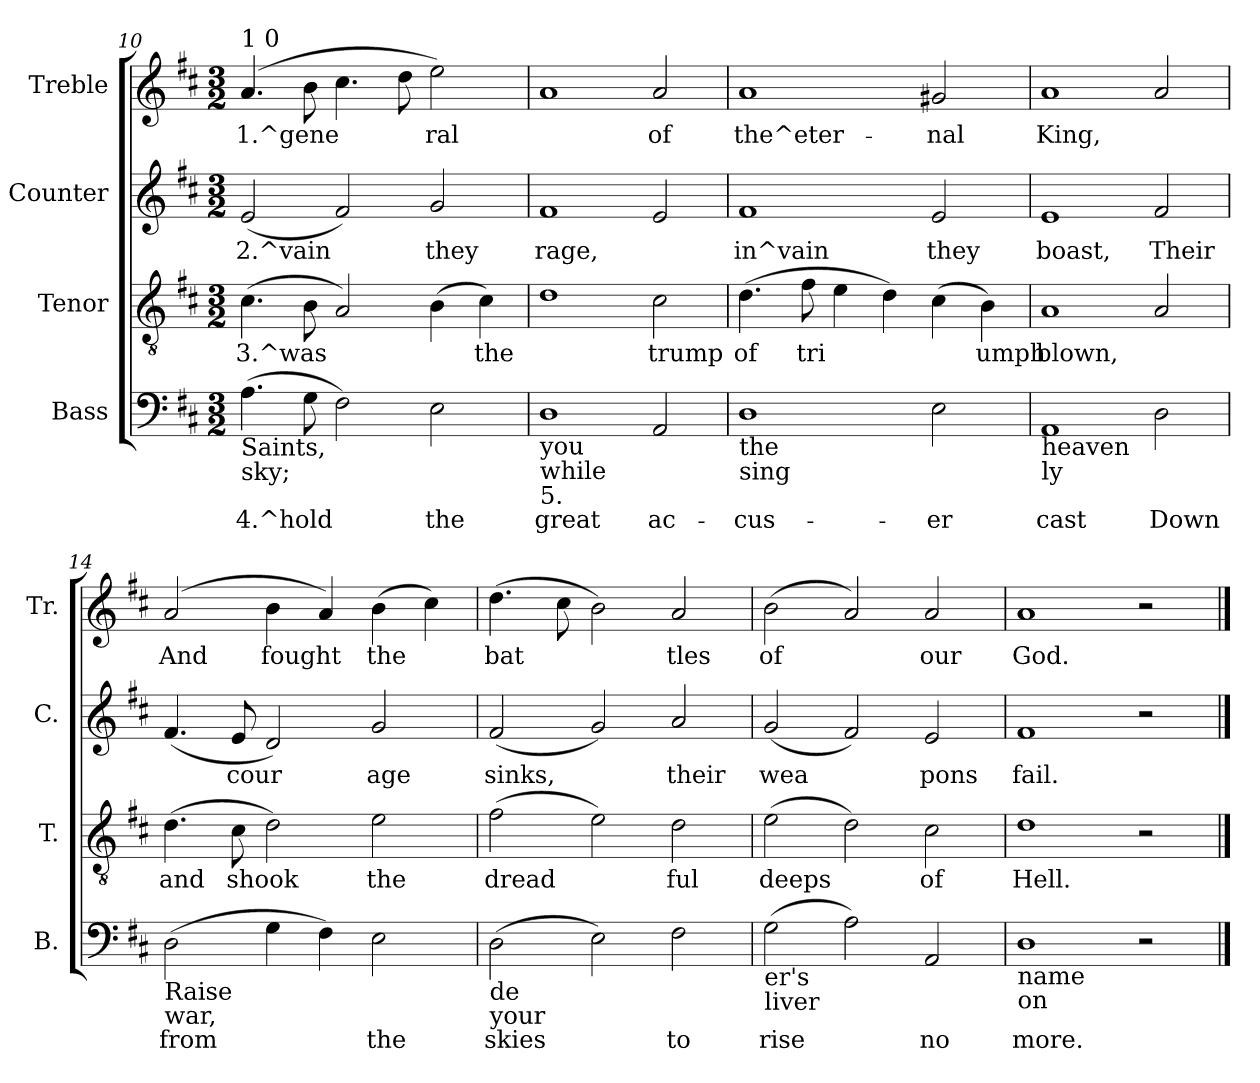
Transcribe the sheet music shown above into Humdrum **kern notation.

**kern	**text	**kern	**text	**kern	**text	**kern	**text
*part4	*part4	*part3	*part3	*part2	*part2	*part1	*part1
*staff4	*staff4	*staff3	*staff3	*staff2	*staff2	*staff1	*staff1
*I"Bass	*	*I"Tenor	*	*I"Counter	*	*I"Treble	*
*I'B.	*	*I'T.	*	*I'C.	*	*I'Tr.	*
!!LO:PB:g=z
*clefF4	*	*clefGv2	*	*clefG2	*	*clefG2	*
*k[f#c#]	*	*k[f#c#]	*	*k[f#c#]	*	*k[f#c#]	*
*D:	*	*D:	*	*D:	*	*D:	*
*M3/2	*	*M3/2	*	*M3/2	*	*M3/2	*
=10	=10	=10	=10	=10	=10	=10	=10
!	!	!	!	!	!	!LO:TX:a:t=1 0	!
!LO:TX:b:t=Saints,	!	!	!	!	!	!	!
!LO:TX:b:t=sky;	!	!	!	!	!	!	!
!	!LO:LY:b:rj	!	!LO:LY:b:rj	!	!LO:LY:b:rj	!	!LO:LY:b:rj
(>4.A\	-4.^hold-	(>4.c#\	3.^was	(<2e/	2.^vain	(>4.a/	1.^gene-
!	!LO:LY:b:rj	!	!LO:LY:b:rj	!	!	!	!LO:LY:b:rj
8G\	--	8B\	.	.	.	8b\	--
!	!LO:LY:b:rj	!	!LO:LY:b:rj	!	!LO:LY:b:rj	!	!LO:LY:b:rj
2F#\)	--	2A/)	.	2f#/)	.	4.cc#\	--
!	!	!	!	!	!	!	!LO:LY:b:rj
.	.	.	.	.	.	8dd\	--
!	!LO:LY:b:rj	!	!LO:LY:b:rj	!	!LO:LY:b:rj	!	!LO:LY:b:rj
2E\	-the	(>4B\	.	2g/	they	2ee\)	-ral
!	!	!	!LO:LY:b:rj	!	!	!	!
.	.	4c#\)	the	.	.	.	.
=11	=11	=11	=11	=11	=11	=11	=11
!LO:TX:b:t=you	!	!	!	!	!	!	!
!LO:TX:b:t=while	!	!	!	!	!	!	!
!LO:TX:b:t=5.	!	!	!	!	!	!	!
!	!LO:LY:b:rj	!	!LO:LY:b:rj	!	!LO:LY:b:rj	!	!LO:LY:b:rj
1D	great	1d	.	1f#	rage,	1a	.
!	!LO:LY:b:rj	!	!LO:LY:b:rj	!	!LO:LY:b:rj	!	!LO:LY:b:rj
2AA/	ac-	2c#\	trump	2e/	.	2a/	of
=12	=12	=12	=12	=12	=12	=12	=12
!LO:TX:b:t=the	!	!	!	!	!	!	!
!LO:TX:b:t=sing	!	!	!	!	!	!	!
!	!LO:LY:b:rj	!	!LO:LY:b:rj	!	!LO:LY:b:rj	!	!LO:LY:b:rj
1D	-cus-	(>4.d\	of	1f#	in^vain	1a	the^eter-
!	!	!	!LO:LY:b:rj	!	!	!	!
.	.	8f#\	tri-	.	.	.	.
!	!	!	!LO:LY:b:rj	!	!	!	!
.	.	4e\	--	.	.	.	.
!	!	!	!LO:LY:b:rj	!	!	!	!
.	.	4d\)	--	.	.	.	.
!	!LO:LY:b:rj	!	!LO:LY:b:rj	!	!LO:LY:b:rj	!	!LO:LY:b:rj
2E\	-er	(>4c#\	--	2e/	they	2g#X/	-nal
!	!	!	!LO:LY:b:rj	!	!	!	!
.	.	4B\)	-umph	.	.	.	.
=13	=13	=13	=13	=13	=13	=13	=13
!LO:TX:b:t=heaven	!	!	!	!	!	!	!
!LO:TX:b:t=ly	!	!	!	!	!	!	!
!	!LO:LY:b:rj	!	!LO:LY:b:rj	!	!LO:LY:b:rj	!	!LO:LY:b:rj
1AA	cast	1A	blown,	1e	boast,	1a	King,
!	!LO:LY:b:rj	!	!LO:LY:b:rj	!	!LO:LY:b:rj	!	!LO:LY:b:rj
2D\	Down	2A/	.	2f#/	Their	2a/	.
=14	=14	=14	=14	=14	=14	=14	=14
!LO:TX:b:t=Raise	!	!	!	!	!	!	!
!LO:TX:b:t=war,	!	!	!	!	!	!	!
!	!LO:LY:b:rj	!	!LO:LY:b:rj	!	!LO:LY:b:rj	!	!LO:LY:b:rj
(>2D\	from	(>4.d\	and	(<4.f#/	.	(>2a/	And
!	!	!	!LO:LY:b:rj	!	!LO:LY:b:rj	!	!
.	.	8c#\	shook	8e/	cour-	.	.
!	!LO:LY:b:rj	!	!LO:LY:b:rj	!	!LO:LY:b:rj	!	!LO:LY:b:rj
4G\	.	2d\)	.	2d/)	--	4b\	fought
!	!LO:LY:b:rj	!	!	!	!	!	!LO:LY:b:rj
4F#\)	.	.	.	.	.	4a/)	.
!	!LO:LY:b:rj	!	!LO:LY:b:rj	!	!LO:LY:b:rj	!	!LO:LY:b:rj
2E\	the	2e\	the	2g/	-age	(>4b\	the
!	!	!	!	!	!	!	!LO:LY:b:rj
.	.	.	.	.	.	4cc#\)	.
=15	=15	=15	=15	=15	=15	=15	=15
!LO:TX:b:t=de	!	!	!	!	!	!	!
!LO:TX:b:t=your	!	!	!	!	!	!	!
!	!LO:LY:b:rj	!	!LO:LY:b:rj	!	!LO:LY:b:rj	!	!LO:LY:b:rj
(>2D\	skies	(>2f#\	dread-	(<2f#/	sinks,	(>4.dd>\	bat-
!	!	!	!	!	!	!	!LO:LY:b:rj
.	.	.	.	.	.	8cc#\	--
!	!LO:LY:b:rj	!	!LO:LY:b:rj	!	!LO:LY:b:rj	!	!LO:LY:b:rj
2E\)	.	2e\)	--	2g/)	.	2b\)	--
!	!LO:LY:b:rj	!	!LO:LY:b:rj	!	!LO:LY:b:rj	!	!LO:LY:b:rj
2F#\	to	2d\	-ful	2a/	their	2a/	-tles
=16	=16	=16	=16	=16	=16	=16	=16
!LO:TX:b:t=er's	!	!	!	!	!	!	!
!LO:TX:b:t=liver	!	!	!	!	!	!	!
!	!LO:LY:b:rj	!	!LO:LY:b:rj	!	!LO:LY:b:rj	!	!LO:LY:b:rj
(>2G\	rise	(>2e\	deeps	(<2g/	wea-	(>2b\	of
!	!LO:LY:b:rj	!	!LO:LY:b:rj	!	!LO:LY:b:rj	!	!LO:LY:b:rj
2A\)	.	2d\)	.	2f#/)	--	2a/)	.
!	!LO:LY:b:rj	!	!LO:LY:b:rj	!	!LO:LY:b:rj	!	!LO:LY:b:rj
2AA/	no	2c#\	of	2e/	-pons	2a/	our
=17	=17	=17	=17	=17	=17	=17	=17
!LO:TX:b:t=name	!	!	!	!	!	!	!
!LO:TX:b:t=on	!	!	!	!	!	!	!
!	!LO:LY:b:rj	!	!LO:LY:b:rj	!	!LO:LY:b:rj	!	!LO:LY:b:rj
1D	more.	1d	Hell.	1f#	fail.	1a	God.
2r	.	2r	.	2r	.	2r	.
==	==	==	==	==	==	==	==
*-	*-	*-	*-	*-	*-	*-	*-
